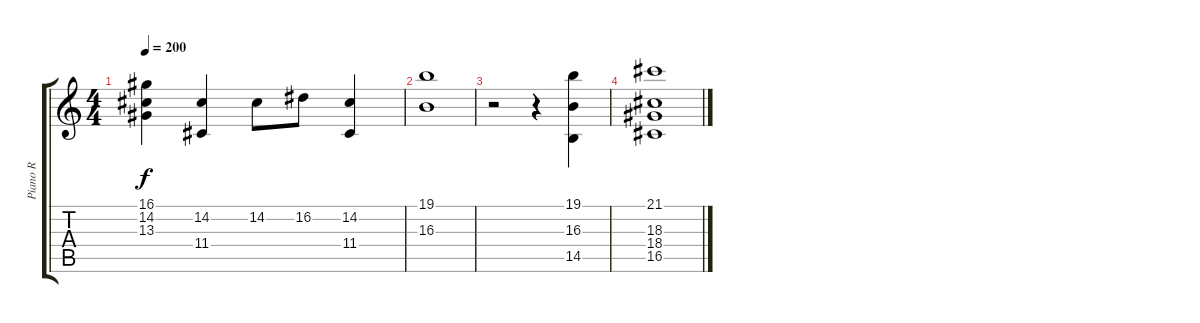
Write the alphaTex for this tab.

\track ("Piano R" "Piano R") {instrument brightacousticpiano}
\staff {score tabs}
\tuning (E4 B3 G3 D3 A2 E2) {hide}
\ts (4 4)
\tempo 200
\clef g2
\ks c
(16.1 14.2 13.3).4{dy f} (14.2 11.4).4 14.2.8 16.2.8 (14.2 11.4).4 |
(19.1 16.3).1 |
r.2 r.4 (19.1 16.3 14.5).4 |
(21.1 18.3 18.4 16.5).1
